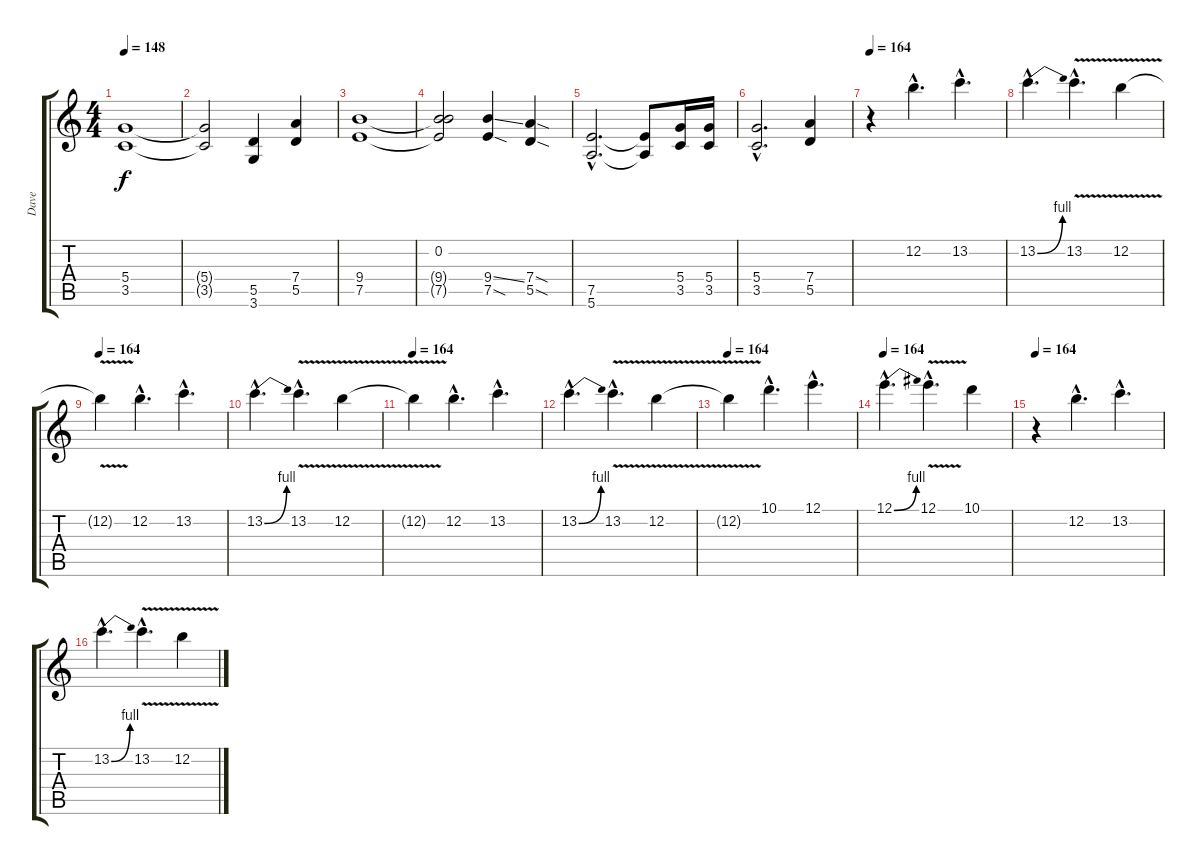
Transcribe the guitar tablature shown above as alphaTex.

\track ("Dave" "Dave") {instrument overdrivenguitar}
\staff {score tabs}
\tuning (E4 B3 G3 D3 A2 E2) {hide}
\ts (4 4)
\tempo 148
\clef g2
\ks c
(5.4 3.5).1{dy f} |
(5.4{t} 3.5{t}).2 (5.5 3.6).4 (7.4 5.5).4 |
(9.4 7.5).1 |
(0.2 9.4{t} 7.5{t}).2 (9.4{ss} 7.5{sod}).4 (7.4{sod} 5.5{sod}).4 |
(7.5{hac} 5.6{hac}).2{d} (7.5{t} 5.6{t}).8 (5.4 3.5).16 (5.4 3.5).16 |
(5.4{hac} 3.5{hac}).2{d} (7.4 5.5).4 |
\tempo 164
r.4 12.2{hac}.4{d} 13.2{hac}.4{d} |
13.2{be (bend 0 0 60 4) hac}.4{d} 13.2{v hac}.4{d} 12.2{v}.4 |
\tempo 164
12.2{t}.4 12.2{hac}.4{d} 13.2{hac}.4{d} |
13.2{be (bend 0 0 60 4) hac}.4{d} 13.2{v hac}.4{d} 12.2{v}.4 |
\tempo 164
12.2{t}.4 12.2{hac}.4{d} 13.2{hac}.4{d} |
13.2{be (bend 0 0 60 4) hac}.4{d} 13.2{v hac}.4{d} 12.2{v}.4 |
\tempo 164
12.2{t}.4 10.1{hac}.4{d} 12.1{hac}.4{d} |
\tempo 164
12.1{be (bend 0 0 60 4) hac}.4{d} 12.1{v hac}.4{d} 10.1.4 |
\tempo 164
r.4 12.2{hac}.4{d} 13.2{hac}.4{d} |
13.2{be (bend 0 0 60 4) hac}.4{d} 13.2{v hac}.4{d} 12.2{v}.4
